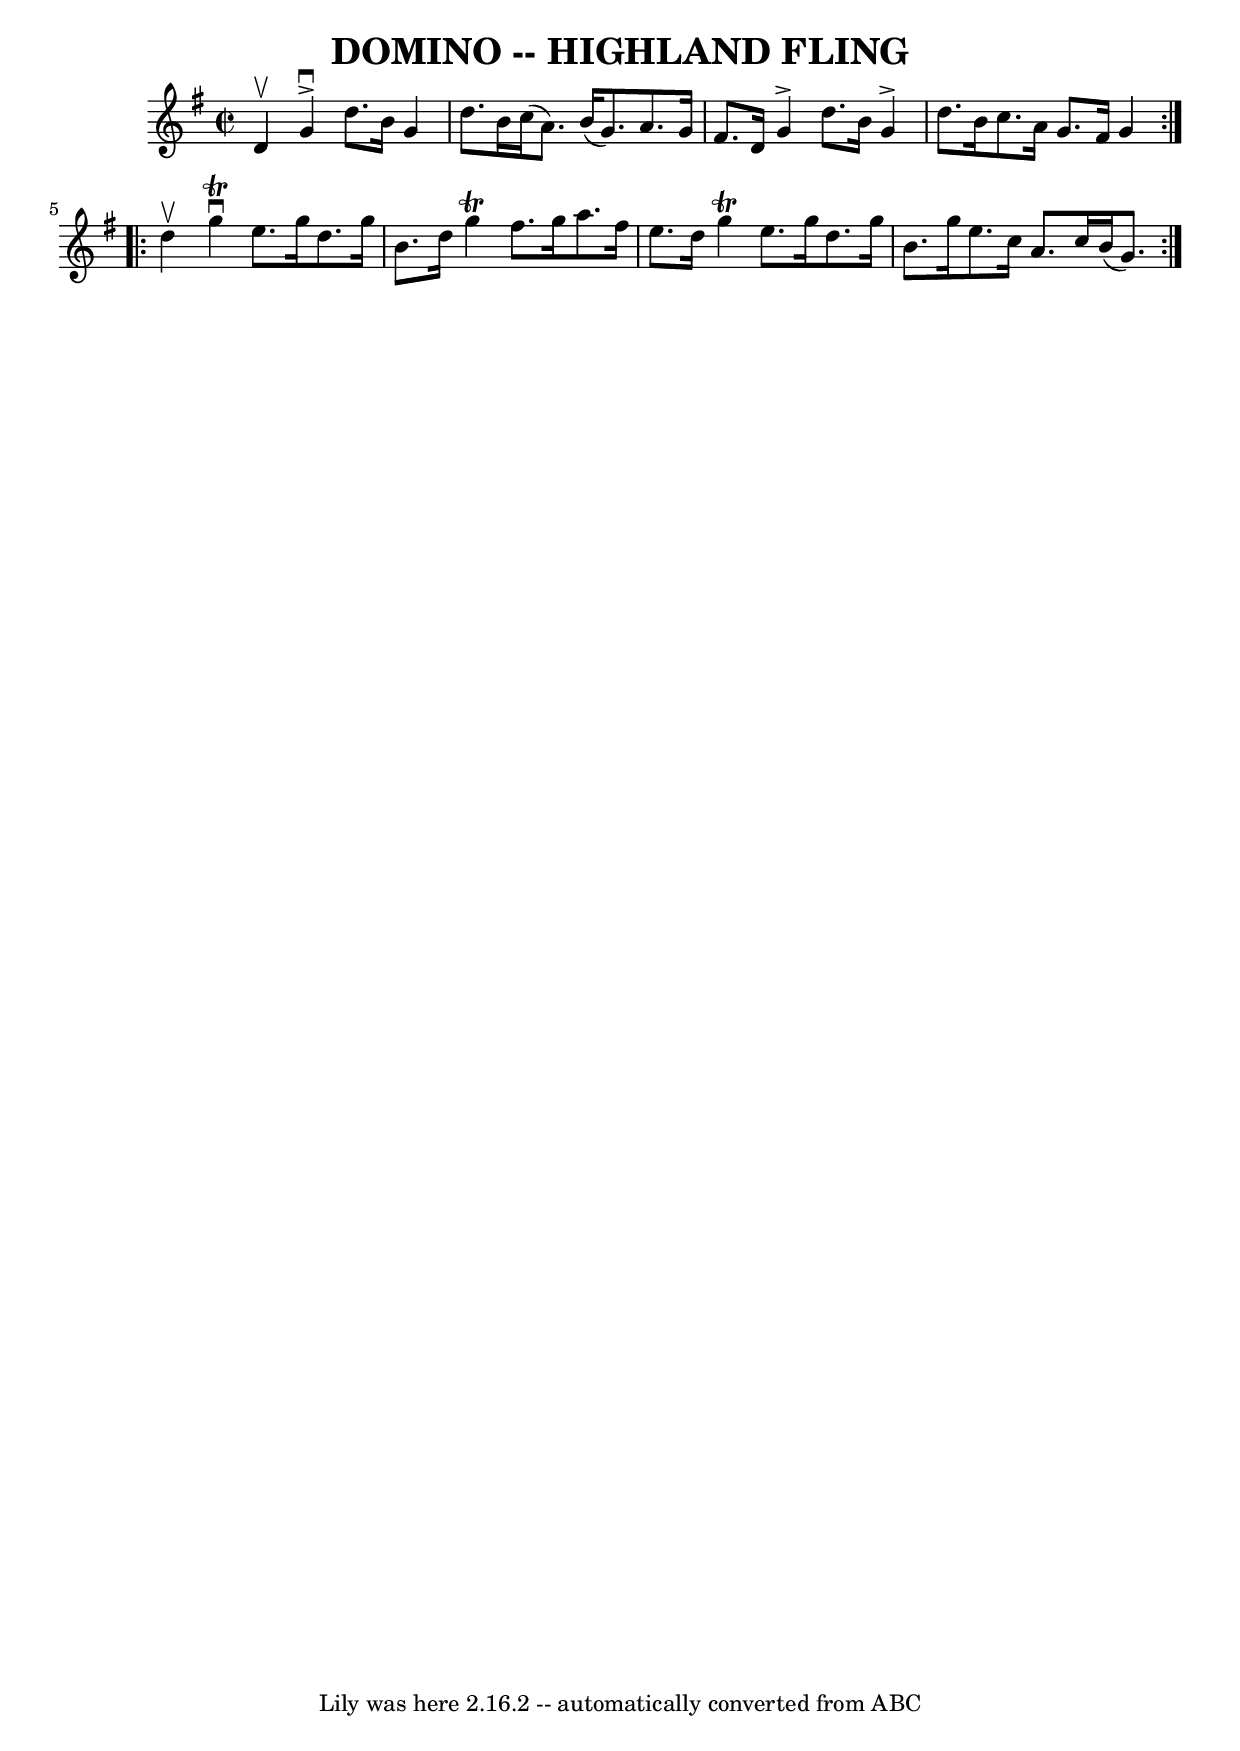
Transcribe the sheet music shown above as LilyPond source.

\version "2.16.2"
\include "Mammoth.ily"
\header {
  %% book = "Ryan's Mammoth Collection of Fiddle Tunes"
 crossRefNumber = "1"
 footnotes = ""
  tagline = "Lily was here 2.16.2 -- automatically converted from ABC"
  title = "DOMINO -- HIGHLAND FLING"

}
voicedefault =  {



  \repeat volta 2 {

    \override Staff.TimeSignature #'style = #'C
    \time 2/2 
    \key g \major d'4^\upbow        |
 g'4^\accent^\downbow d''8. b'16 g'4 d''8. b'16     |
 c''16 (a'8.) b'16 ( g'8.) a'8. g'16 fis'8. d'16         |
 g'4^\accent d''8. b'16 g'4^\accent d''8. b'16     |
 c''8. a'16    
 g'8. fis'16 g'4    
  }     
  \repeat volta 2 { d''4^\upbow        |
 g''4^\downbow^\trill e''8. g''16 d''8. g''16 b'8. d''16      |
 g''4^\trill fis''8. g''16 a''8. fis''16 e''8. d''16     |
 g''4^\trill e''8. g''16 d''8. g''16 b'8. g''16     |
 e''8. c''16 a'8. c''16 b'16 (g'8.)   
  }   

}

\score{
  <<

    \context Staff="default"
    {
      \voicedefault 
      
    }

  >>
  \layout {
    
  }
  \midi {
  }

}
